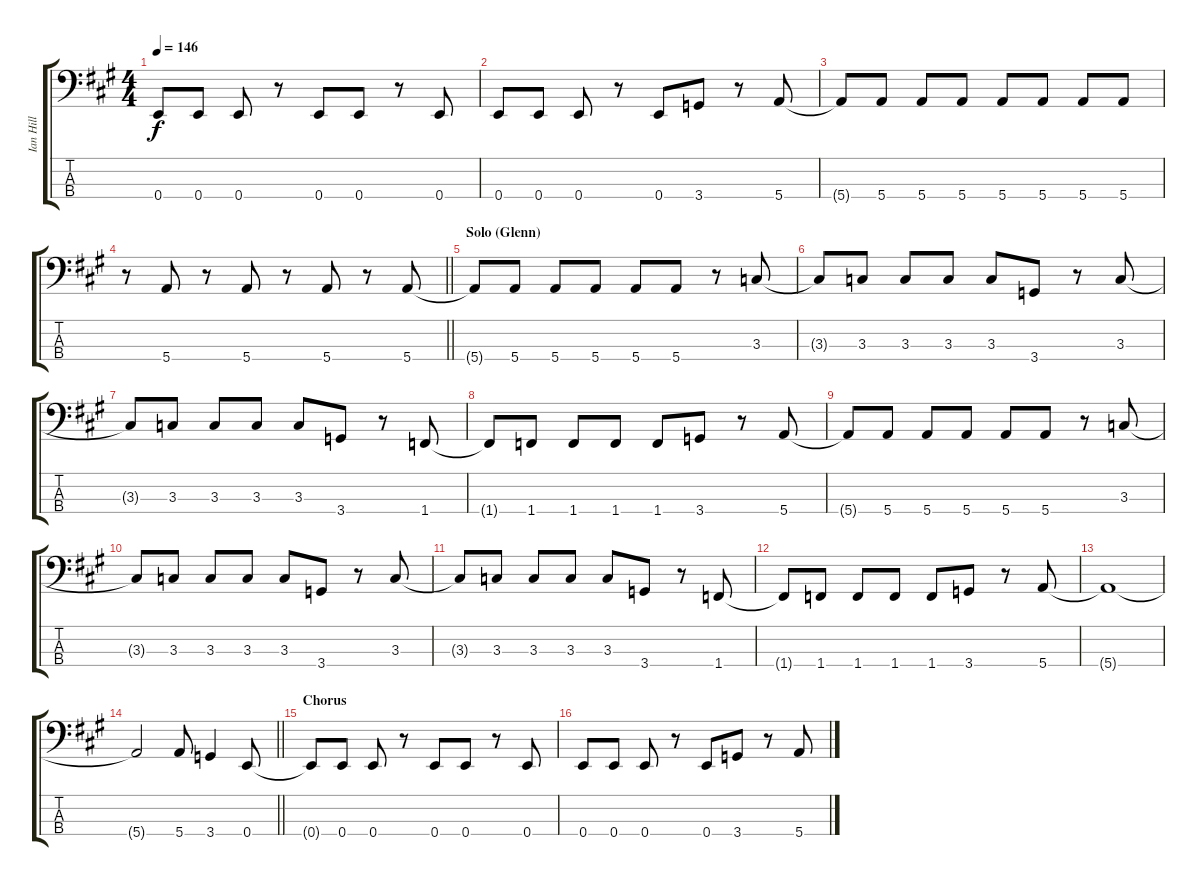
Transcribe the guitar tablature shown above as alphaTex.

\track ("Ian Hill" "Ian Hill") {instrument electricbasspick}
\staff {score tabs}
\tuning (G2 D2 A1 E1) {hide}
\ts (4 4)
\tempo 146
\clef f4
\ks a
0.4{t}.8{dy f} 0.4.8 0.4.8 r.8 0.4.8 0.4.8 r.8 0.4.8 |
0.4.8 0.4.8 0.4.8 r.8 0.4.8 3.4.8 r.8 5.4.8 |
5.4{t}.8 5.4.8 5.4.8 5.4.8 5.4.8 5.4.8 5.4.8 5.4.8 |
\barLineRight lightlight
r.8 5.4.8 r.8 5.4.8 r.8 5.4.8 r.8 5.4.8 |
\section ("" "Solo (Glenn)")
5.4{t}.8 5.4.8 5.4.8 5.4.8 5.4.8 5.4.8 r.8 3.3.8 |
3.3{t}.8 3.3.8 3.3.8 3.3.8 3.3.8 3.4.8 r.8 3.3.8 |
3.3{t}.8 3.3.8 3.3.8 3.3.8 3.3.8 3.4.8 r.8 1.4.8 |
1.4{t}.8 1.4.8 1.4.8 1.4.8 1.4.8 3.4.8 r.8 5.4.8 |
5.4{t}.8 5.4.8 5.4.8 5.4.8 5.4.8 5.4.8 r.8 3.3.8 |
3.3{t}.8 3.3.8 3.3.8 3.3.8 3.3.8 3.4.8 r.8 3.3.8 |
3.3{t}.8 3.3.8 3.3.8 3.3.8 3.3.8 3.4.8 r.8 1.4.8 |
1.4{t}.8 1.4.8 1.4.8 1.4.8 1.4.8 3.4.8 r.8 5.4.8 |
5.4{t}.1 |
\barLineRight lightlight
5.4{t}.2 5.4.8 3.4.4 0.4.8 |
\section ("" "Chorus")
0.4{t}.8 0.4.8 0.4.8 r.8 0.4.8 0.4.8 r.8 0.4.8 |
0.4.8 0.4.8 0.4.8 r.8 0.4.8 3.4.8 r.8 5.4.8
